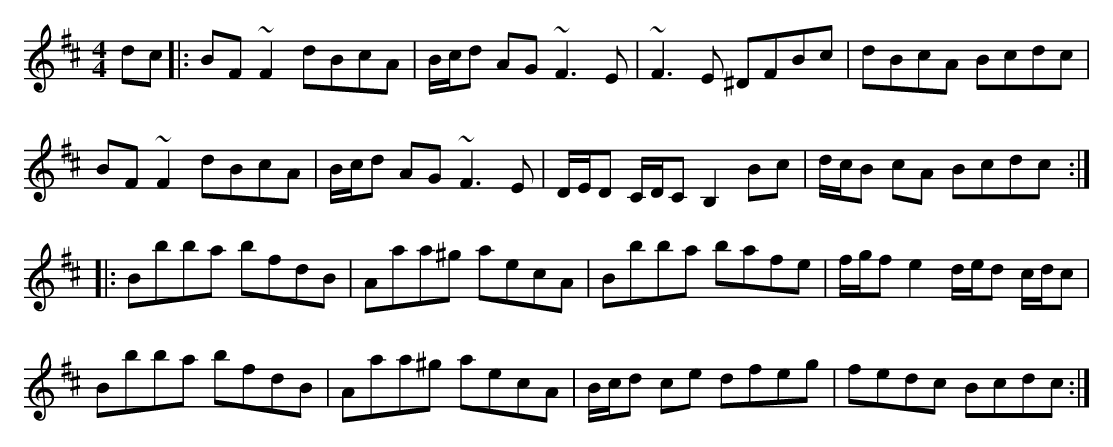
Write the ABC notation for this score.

X:1
M:4/4
K:Bmin
dc|:BF ~F2 dBcA|B/c/d AG ~F3 E|~F3 E ^DFBc|dBcA Bcdc|
BF ~F2 dBcA|B/c/d AG ~F3 E|D/E/D C/D/C B,2 Bc|d/c/B cA Bcdc:|
|:Bbba bfdB|Aaa^g aecA|Bbba bafe|f/g/f e2 d/e/d c/d/c|
Bbba bfdB|Aaa^g aecA|B/c/d ce dfeg|fedc Bcdc:|
